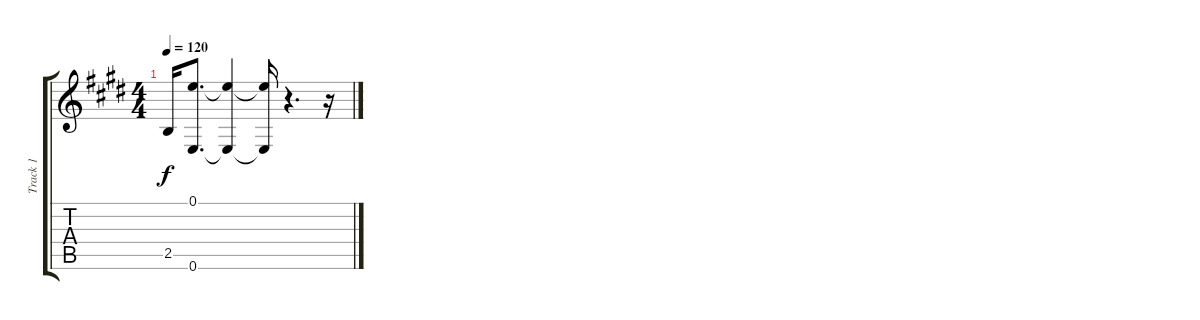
\track ("Track 1" "Track 1") {instrument acousticguitarsteel}
\staff {score tabs}
\tuning (E4 B3 G3 D3 A2 E2) {hide}
\ts (4 4)
\tempo 120
\clef g2
\ks e
2.5{t}.16{dy f} (0.1 0.6).8{d} (0.1{t} 0.6{t}).4 (0.1{t} 0.6{t}).16 r.4{d} r.16
